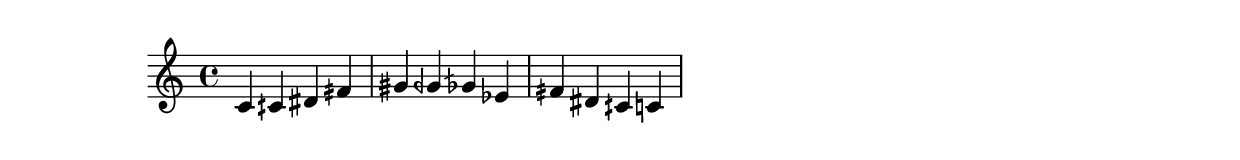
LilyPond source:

% Do not edit this file; it is automatically
% generated from Documentation/snippets/new
% This file is in the public domain.
%% Note: this file works from version 2.13.36
\version "2.13.40"

\header {
%% Translation of GIT committish: 5160eccb26cee0bfd802d844233e4a8d795a1e94
  texidoces = "
El «Makam» es un tipo de melodía de Turquía que
utiliza alteraciones microtonales de 1/9 de tono.  Consulte el
archivo de inicio @file{makam.ly} (véase el 'Manual de
aprendizaje @version{}, 4.6.3 Otras fuentes de información' para
averiguar la situación de este archivo) para ver detalles de los
nombres de las notas y las alteraciones.

"
  doctitlees = "Ejemplo de «Makam»"



%% Translation of GIT committish: 0a868be38a775ecb1ef935b079000cebbc64de40
  texidocde = "
Makam ist eine türkische Melodie, in der 1/9-Tonabstände
eingesetzt werden.  Sehen Sie sich die Initialisierungsdatei
@file{makam.ly} für weiter Information zu Tonhöhenbezeichnungen
und Alterationen an (siehe
Handbuch zum Lernen @version{}, 4.6.3 Weitere Information zu
Hinweisen, wo diese Datei gespeichert ist)."

  doctitlede = "Makam-Beispiel"

%% Translation of GIT committish: 4ab2514496ac3d88a9f3121a76f890c97cedcf4e
  texidocfr = "
Le « makam » est une forme de mélodie turque qui utilise des altérations
d'un neuvième de ton.  Consultez le fichier d'initialisation
@file{makam.ly} pour plus de détails sur les hauteurs et altérations
utilisées (voir le chapitre 4.6.3 - Autres sources d'information du
manuel d'initiation pour le localiser).

"
  doctitlefr = "Exemple de musique « Makam »"

  lsrtags = "pitches, world-music"
  texidoc = "
Makam is a type of melody from Turkey using 1/9th-tone microtonal
alterations.  Consult the initialization file @samp{ly/makam.ly} for
details of pitch names and alterations.

"
  doctitle = "Makam example"
} % begin verbatim


% Initialize makam settings
\include "makam.ly"

\relative c' {
  \set Staff.keySignature = #`((6 . ,(- KOMA)) (3 . ,BAKIYE))
  c4 cc db fk
  gbm4 gfc gfb efk
  fk4 db cc c
}
